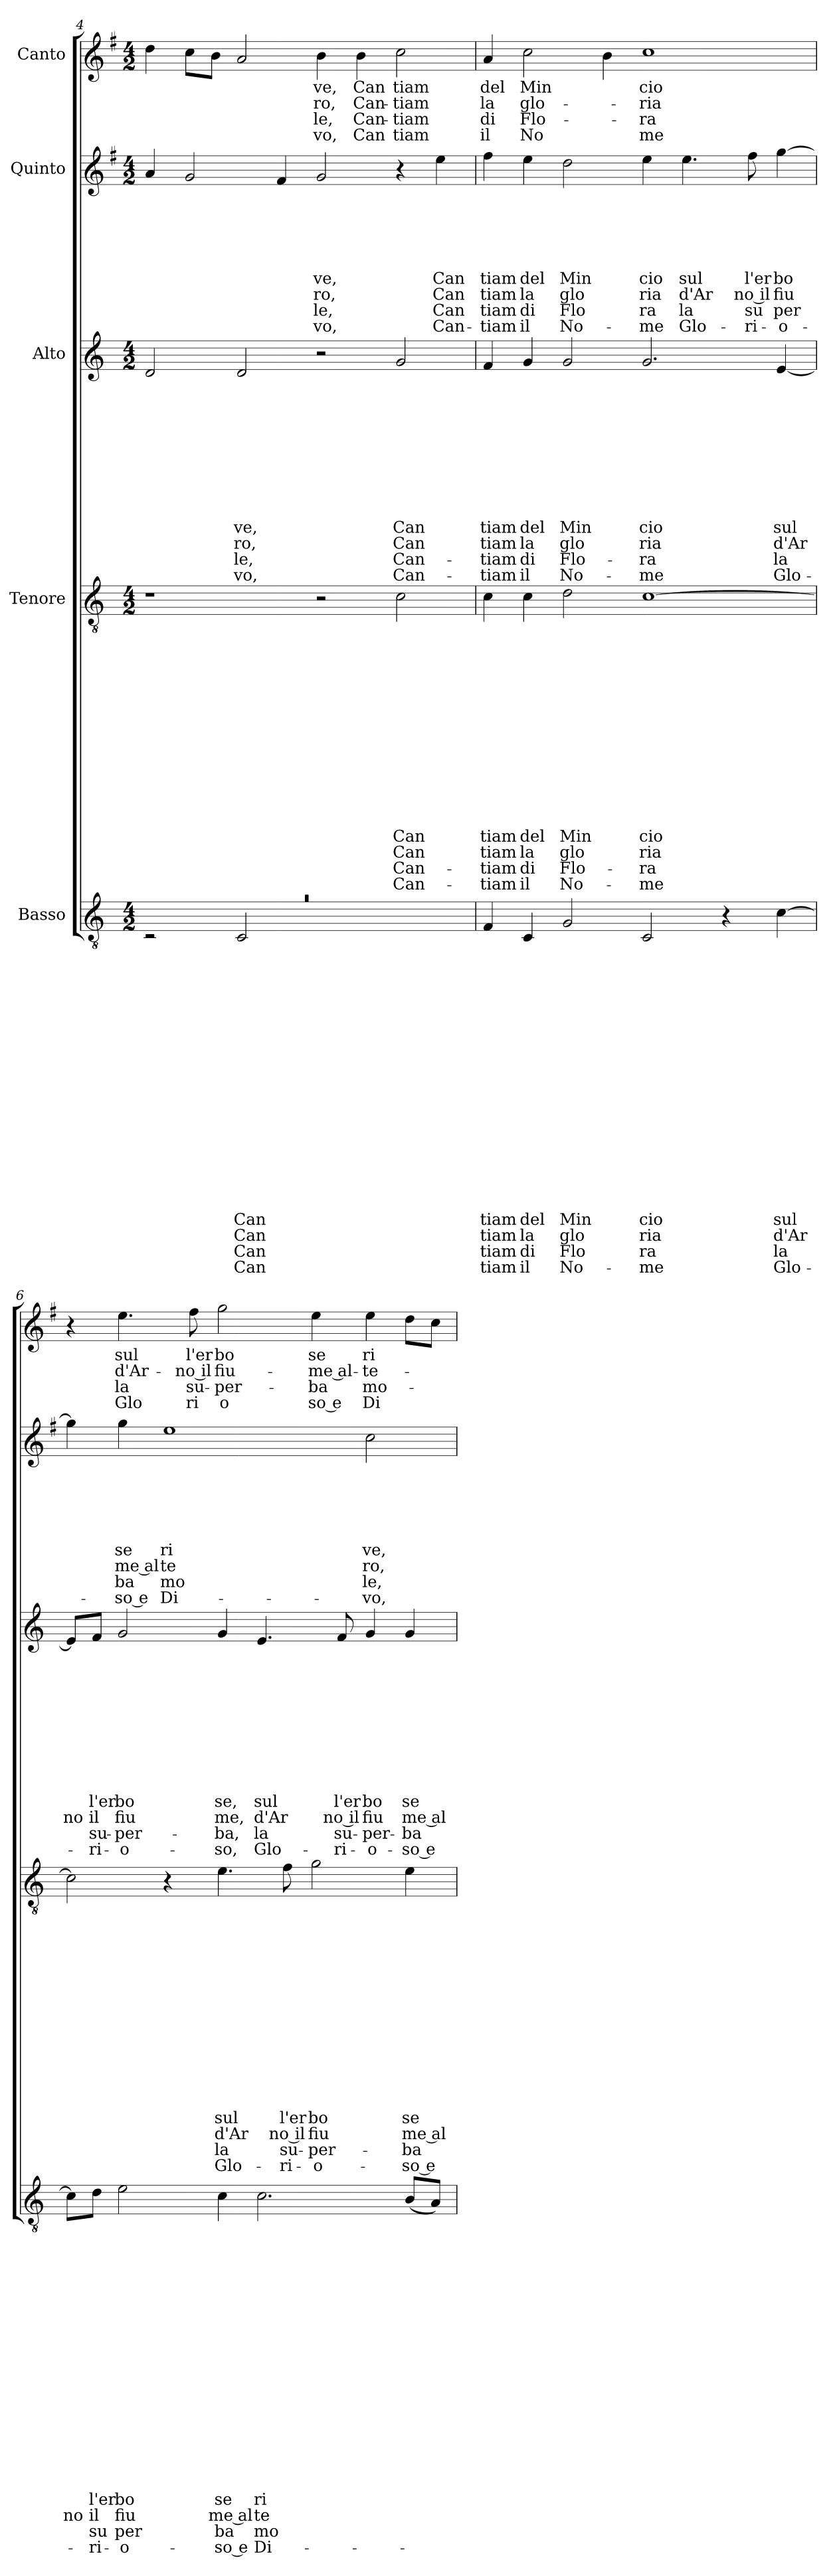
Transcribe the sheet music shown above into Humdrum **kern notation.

**kern	**text	**text	**text	**text	**text	**text	**text	**text	**text	**text	**text	**text	**text	**text	**text	**text	**text	**text	**text	**text	**text	**kern	**text	**text	**text	**text	**text	**text	**text	**text	**text	**text	**text	**text	**text	**text	**text	**text	**text	**kern	**text	**text	**text	**text	**text	**text	**text	**text	**text	**text	**text	**text	**text	**kern	**text	**text	**text	**text	**text	**text	**text	**text	**text	**kern	**text	**text	**text	**text
*part5	*part5	*part5	*part5	*part5	*part5	*part5	*part5	*part5	*part5	*part5	*part5	*part5	*part5	*part5	*part5	*part5	*part5	*part5	*part5	*part5	*part5	*part4	*part4	*part4	*part4	*part4	*part4	*part4	*part4	*part4	*part4	*part4	*part4	*part4	*part4	*part4	*part4	*part4	*part4	*part3	*part3	*part3	*part3	*part3	*part3	*part3	*part3	*part3	*part3	*part3	*part3	*part3	*part3	*part2	*part2	*part2	*part2	*part2	*part2	*part2	*part2	*part2	*part2	*part1	*part1	*part1	*part1	*part1
*staff5	*staff5	*staff5	*staff5	*staff5	*staff5	*staff5	*staff5	*staff5	*staff5	*staff5	*staff5	*staff5	*staff5	*staff5	*staff5	*staff5	*staff5	*staff5	*staff5	*staff5	*staff5	*staff4	*staff4	*staff4	*staff4	*staff4	*staff4	*staff4	*staff4	*staff4	*staff4	*staff4	*staff4	*staff4	*staff4	*staff4	*staff4	*staff4	*staff4	*staff3	*staff3	*staff3	*staff3	*staff3	*staff3	*staff3	*staff3	*staff3	*staff3	*staff3	*staff3	*staff3	*staff3	*staff2	*staff2	*staff2	*staff2	*staff2	*staff2	*staff2	*staff2	*staff2	*staff2	*staff1	*staff1	*staff1	*staff1	*staff1
*I"Basso	*	*	*	*	*	*	*	*	*	*	*	*	*	*	*	*	*	*	*	*	*	*I"Tenore	*	*	*	*	*	*	*	*	*	*	*	*	*	*	*	*	*	*I"Alto	*	*	*	*	*	*	*	*	*	*	*	*	*	*I"Quinto	*	*	*	*	*	*	*	*	*	*I"Canto	*	*	*	*
!!LO:LB:g=z
*clefGv2	*	*	*	*	*	*	*	*	*	*	*	*	*	*	*	*	*	*	*	*	*	*clefGv2	*	*	*	*	*	*	*	*	*	*	*	*	*	*	*	*	*	*clefG2	*	*	*	*	*	*	*	*	*	*	*	*	*	*clefG2	*	*	*	*	*	*	*	*	*	*clefG2	*	*	*	*
*	*	*	*	*	*	*	*	*	*	*	*	*	*	*	*	*	*	*	*	*	*	*	*	*	*	*	*	*	*	*	*	*	*	*	*	*	*	*	*	*	*	*	*	*	*	*	*	*	*	*	*	*	*	*ITrd-3c-5	*	*	*	*	*	*	*	*	*	*ITrd-3c-5	*	*	*	*
*k[]	*	*	*	*	*	*	*	*	*	*	*	*	*	*	*	*	*	*	*	*	*	*k[]	*	*	*	*	*	*	*	*	*	*	*	*	*	*	*	*	*	*k[]	*	*	*	*	*	*	*	*	*	*	*	*	*	*k[]	*	*	*	*	*	*	*	*	*	*k[]	*	*	*	*
*C:	*	*	*	*	*	*	*	*	*	*	*	*	*	*	*	*	*	*	*	*	*	*C:	*	*	*	*	*	*	*	*	*	*	*	*	*	*	*	*	*	*C:	*	*	*	*	*	*	*	*	*	*	*	*	*	*C:	*	*	*	*	*	*	*	*	*	*C:	*	*	*	*
*M4/2	*	*	*	*	*	*	*	*	*	*	*	*	*	*	*	*	*	*	*	*	*	*M4/2	*	*	*	*	*	*	*	*	*	*	*	*	*	*	*	*	*	*M4/2	*	*	*	*	*	*	*	*	*	*	*	*	*	*M4/2	*	*	*	*	*	*	*	*	*	*M4/2	*	*	*	*
=4	=4	=4	=4	=4	=4	=4	=4	=4	=4	=4	=4	=4	=4	=4	=4	=4	=4	=4	=4	=4	=4	=4	=4	=4	=4	=4	=4	=4	=4	=4	=4	=4	=4	=4	=4	=4	=4	=4	=4	=4	=4	=4	=4	=4	=4	=4	=4	=4	=4	=4	=4	=4	=4	=4	=4	=4	=4	=4	=4	=4	=4	=4	=4	=4	=4	=4	=4	=4
!LO:N:vis=1	!	!	!	!	!	!	!	!	!	!	!	!	!	!	!	!	!	!	!	!	!	!	!	!	!	!	!	!	!	!	!	!	!	!	!	!	!	!	!	!	!	!	!	!	!	!	!	!	!	!	!	!	!	!	!	!	!	!	!	!	!	!	!	!	!	!	!	!
*^	*	*	*	*	*	*	*	*	*	*	*	*	*	*	*	*	*	*	*	*	*	*	*	*	*	*	*	*	*	*	*	*	*	*	*	*	*	*	*	*	*	*	*	*	*	*	*	*	*	*	*	*	*	*	*	*	*	*	*	*	*	*	*	*	*	*	*	*
0ra	2rC	.	.	.	.	.	.	.	.	.	.	.	.	.	.	.	.	.	.	.	.	.	1r	.	.	.	.	.	.	.	.	.	.	.	.	.	.	.	.	.	2d/	.	.	.	.	.	.	.	.	.	.	.	.	.	4dd/	.	.	.	.	.	.	.	.	.	4gg\	.	.	.	.
.	.	.	.	.	.	.	.	.	.	.	.	.	.	.	.	.	.	.	.	.	.	.	.	.	.	.	.	.	.	.	.	.	.	.	.	.	.	.	.	.	.	.	.	.	.	.	.	.	.	.	.	.	.	.	2cc/	.	.	.	.	.	.	.	.	.	8ff\L	.	.	.	.
.	.	.	.	.	.	.	.	.	.	.	.	.	.	.	.	.	.	.	.	.	.	.	.	.	.	.	.	.	.	.	.	.	.	.	.	.	.	.	.	.	.	.	.	.	.	.	.	.	.	.	.	.	.	.	.	.	.	.	.	.	.	.	.	.	8ee\J	.	.	.	.
!	!	!	!	!	!	!	!	!	!	!	!	!	!	!	!	!	!	!	!LO:LY:b	!LO:LY:b	!LO:LY:b	!LO:LY:b	!	!	!	!	!	!	!	!	!	!	!	!	!	!	!	!	!	!	!	!	!	!	!	!	!	!	!	!	!LO:LY:b	!LO:LY:b	!LO:LY:b	!LO:LY:b	!	!	!	!	!	!	!	!	!	!	!	!	!	!	!
.	2C/	.	.	.	.	.	.	.	.	.	.	.	.	.	.	.	.	.	Can	Can	Can	Can-	.	.	.	.	.	.	.	.	.	.	.	.	.	.	.	.	.	.	2d/	.	.	.	.	.	.	.	.	.	ve,	ro,	-le,	-vo,	.	.	.	.	.	.	.	.	.	.	2dd/	.	.	.	.
.	.	.	.	.	.	.	.	.	.	.	.	.	.	.	.	.	.	.	.	.	.	.	.	.	.	.	.	.	.	.	.	.	.	.	.	.	.	.	.	.	.	.	.	.	.	.	.	.	.	.	.	.	.	.	4b/	.	.	.	.	.	.	.	.	.	.	.	.	.	.
!	!	!	!	!	!	!	!	!	!	!	!	!	!	!	!	!	!	!	!	!	!	!	!	!	!	!	!	!	!	!	!	!	!	!	!	!	!	!	!	!	!	!	!	!	!	!	!	!	!	!	!	!	!	!	!	!	!	!	!	!	!LO:LY:b	!LO:LY:b	!LO:LY:b	!LO:LY:b	!	!LO:LY:b	!LO:LY:b	!LO:LY:b	!LO:LY:b
.	1ryy	.	.	.	.	.	.	.	.	.	.	.	.	.	.	.	.	.	.	.	.	.	2r	.	.	.	.	.	.	.	.	.	.	.	.	.	.	.	.	.	2r	.	.	.	.	.	.	.	.	.	.	.	.	.	2cc/	.	.	.	.	.	-ve,	ro,	le,	vo,	4ee\	-ve,	ro,	le,	vo,
!	!	!	!	!	!	!	!	!	!	!	!	!	!	!	!	!	!	!	!	!	!	!	!	!	!	!	!	!	!	!	!	!	!	!	!	!	!	!	!	!	!	!	!	!	!	!	!	!	!	!	!	!	!	!	!	!	!	!	!	!	!	!	!	!	!	!LO:LY:b	!LO:LY:b	!LO:LY:b	!LO:LY:b
.	.	.	.	.	.	.	.	.	.	.	.	.	.	.	.	.	.	.	.	.	.	.	.	.	.	.	.	.	.	.	.	.	.	.	.	.	.	.	.	.	.	.	.	.	.	.	.	.	.	.	.	.	.	.	.	.	.	.	.	.	.	.	.	.	4ee\	Can	Can-	Can-	Can
!	!	!	!	!	!	!	!	!	!	!	!	!	!	!	!	!	!	!	!	!	!	!	!	!	!	!	!	!	!	!	!	!	!	!	!	!	!LO:LY:b	!LO:LY:b	!LO:LY:b	!LO:LY:b	!	!	!	!	!	!	!	!	!	!	!LO:LY:b	!LO:LY:b	!LO:LY:b	!LO:LY:b	!	!	!	!	!	!	!	!	!	!	!	!LO:LY:b	!LO:LY:b	!LO:LY:b	!LO:LY:b
.	.	.	.	.	.	.	.	.	.	.	.	.	.	.	.	.	.	.	.	.	.	.	2c\	.	.	.	.	.	.	.	.	.	.	.	.	.	Can	Can	Can-	Can-	2g/	.	.	.	.	.	.	.	.	.	Can	Can	Can-	Can-	4r	.	.	.	.	.	.	.	.	.	2ff\	tiam	-tiam	-tiam	tiam
!	!	!	!	!	!	!	!	!	!	!	!	!	!	!	!	!	!	!	!	!	!	!	!	!	!	!	!	!	!	!	!	!	!	!	!	!	!	!	!	!	!	!	!	!	!	!	!	!	!	!	!	!	!	!	!	!	!	!	!	!	!LO:LY:b	!LO:LY:b	!LO:LY:b	!LO:LY:b	!	!	!	!	!
.	.	.	.	.	.	.	.	.	.	.	.	.	.	.	.	.	.	.	.	.	.	.	.	.	.	.	.	.	.	.	.	.	.	.	.	.	.	.	.	.	.	.	.	.	.	.	.	.	.	.	.	.	.	.	4aa\	.	.	.	.	.	Can	Can	Can	Can-	.	.	.	.	.
*v	*v	*	*	*	*	*	*	*	*	*	*	*	*	*	*	*	*	*	*	*	*	*	*	*	*	*	*	*	*	*	*	*	*	*	*	*	*	*	*	*	*	*	*	*	*	*	*	*	*	*	*	*	*	*	*	*	*	*	*	*	*	*	*	*	*	*	*	*	*
=5	=5	=5	=5	=5	=5	=5	=5	=5	=5	=5	=5	=5	=5	=5	=5	=5	=5	=5	=5	=5	=5	=5	=5	=5	=5	=5	=5	=5	=5	=5	=5	=5	=5	=5	=5	=5	=5	=5	=5	=5	=5	=5	=5	=5	=5	=5	=5	=5	=5	=5	=5	=5	=5	=5	=5	=5	=5	=5	=5	=5	=5	=5	=5	=5	=5	=5	=5	=5
!	!	!	!	!	!	!	!	!	!	!	!	!	!	!	!	!	!	!LO:LY:b	!LO:LY:b	!LO:LY:b	!LO:LY:b	!	!	!	!	!	!	!	!	!	!	!	!	!	!	!LO:LY:b	!LO:LY:b	!LO:LY:b	!LO:LY:b	!	!	!	!	!	!	!	!	!	!	!LO:LY:b	!LO:LY:b	!LO:LY:b	!LO:LY:b	!	!	!	!	!	!	!LO:LY:b	!LO:LY:b	!LO:LY:b	!LO:LY:b	!	!LO:LY:b	!LO:LY:b	!LO:LY:b	!LO:LY:b
4F/	.	.	.	.	.	.	.	.	.	.	.	.	.	.	.	.	.	tiam	tiam	tiam	-tiam	4c\	.	.	.	.	.	.	.	.	.	.	.	.	.	tiam	tiam	-tiam	-tiam	4f/	.	.	.	.	.	.	.	.	.	tiam	tiam	-tiam	-tiam	4bb\	.	.	.	.	.	tiam	tiam	tiam	-tiam	4dd/	del	la	di	il
!	!	!	!	!	!	!	!	!	!	!	!	!	!	!	!	!	!	!LO:LY:b	!LO:LY:b	!LO:LY:b	!LO:LY:b	!	!	!	!	!	!	!	!	!	!	!	!	!	!	!LO:LY:b	!LO:LY:b	!LO:LY:b	!LO:LY:b	!	!	!	!	!	!	!	!	!	!	!LO:LY:b	!LO:LY:b	!LO:LY:b	!LO:LY:b	!	!	!	!	!	!	!LO:LY:b	!LO:LY:b	!LO:LY:b	!LO:LY:b	!	!LO:LY:b	!LO:LY:b	!LO:LY:b	!LO:LY:b
4C/	.	.	.	.	.	.	.	.	.	.	.	.	.	.	.	.	.	del	la	di	il	4c\	.	.	.	.	.	.	.	.	.	.	.	.	.	del	la	di	il	4g/	.	.	.	.	.	.	.	.	.	del	la	di	il	4aa\	.	.	.	.	.	del	la	di	il	2ff\	Min	glo-	Flo-	No
!	!	!	!	!	!	!	!	!	!	!	!	!	!	!	!	!	!	!LO:LY:b	!LO:LY:b	!LO:LY:b	!LO:LY:b	!	!	!	!	!	!	!	!	!	!	!	!	!	!	!LO:LY:b	!LO:LY:b	!LO:LY:b	!LO:LY:b	!	!	!	!	!	!	!	!	!	!	!LO:LY:b	!LO:LY:b	!LO:LY:b	!LO:LY:b	!	!	!	!	!	!	!LO:LY:b	!LO:LY:b	!LO:LY:b	!LO:LY:b	!	!	!	!	!
2G/	.	.	.	.	.	.	.	.	.	.	.	.	.	.	.	.	.	Min	glo	Flo	No-	2d\	.	.	.	.	.	.	.	.	.	.	.	.	.	Min	glo	Flo-	No-	2g/	.	.	.	.	.	.	.	.	.	Min	glo	Flo-	No-	2gg\	.	.	.	.	.	Min	glo	Flo	No-	.	.	.	.	.
.	.	.	.	.	.	.	.	.	.	.	.	.	.	.	.	.	.	.	.	.	.	.	.	.	.	.	.	.	.	.	.	.	.	.	.	.	.	.	.	.	.	.	.	.	.	.	.	.	.	.	.	.	.	.	.	.	.	.	.	.	.	.	.	4ee\	.	.	.	.
!	!	!	!	!	!	!	!	!	!	!	!	!	!	!	!	!	!	!LO:LY:b	!LO:LY:b	!LO:LY:b	!LO:LY:b	!	!	!	!	!	!	!	!	!	!	!	!	!	!	!LO:LY:b	!LO:LY:b	!LO:LY:b	!LO:LY:b	!	!	!	!	!	!	!	!	!	!	!LO:LY:b	!LO:LY:b	!LO:LY:b	!LO:LY:b	!	!	!	!	!	!	!LO:LY:b	!LO:LY:b	!LO:LY:b	!LO:LY:b	!	!LO:LY:b	!LO:LY:b	!LO:LY:b	!LO:LY:b
2C/	.	.	.	.	.	.	.	.	.	.	.	.	.	.	.	.	.	cio	ria	ra	-me	[>1c	.	.	.	.	.	.	.	.	.	.	.	.	.	cio	ria	-ra	-me	2.g/	.	.	.	.	.	.	.	.	.	cio	ria	-ra	-me	4aa\	.	.	.	.	.	cio	ria	ra	-me	1ff	cio	-ria	-ra	me
!	!	!	!	!	!	!	!	!	!	!	!	!	!	!	!	!	!	!	!	!	!	!	!	!	!	!	!	!	!	!	!	!	!	!	!	!	!	!	!	!	!	!	!	!	!	!	!	!	!	!	!	!	!	!	!	!	!	!	!	!LO:LY:b	!LO:LY:b	!LO:LY:b	!LO:LY:b	!	!	!	!	!
.	.	.	.	.	.	.	.	.	.	.	.	.	.	.	.	.	.	.	.	.	.	.	.	.	.	.	.	.	.	.	.	.	.	.	.	.	.	.	.	.	.	.	.	.	.	.	.	.	.	.	.	.	.	4.aa\	.	.	.	.	.	sul	d'Ar	la	Glo-	.	.	.	.	.
4r	.	.	.	.	.	.	.	.	.	.	.	.	.	.	.	.	.	.	.	.	.	.	.	.	.	.	.	.	.	.	.	.	.	.	.	.	.	.	.	.	.	.	.	.	.	.	.	.	.	.	.	.	.	.	.	.	.	.	.	.	.	.	.	.	.	.	.	.
!	!	!	!	!	!	!	!	!	!	!	!	!	!	!	!	!	!	!	!	!	!	!	!	!	!	!	!	!	!	!	!	!	!	!	!	!	!	!	!	!	!	!	!	!	!	!	!	!	!	!	!	!	!	!	!	!	!	!	!	!LO:LY:b	!LO:LY:b	!LO:LY:b	!LO:LY:b	!	!	!	!	!
.	.	.	.	.	.	.	.	.	.	.	.	.	.	.	.	.	.	.	.	.	.	.	.	.	.	.	.	.	.	.	.	.	.	.	.	.	.	.	.	.	.	.	.	.	.	.	.	.	.	.	.	.	.	8bb\	.	.	.	.	.	l'er	no il	su	-ri-	.	.	.	.	.
!	!	!	!	!	!	!	!	!	!	!	!	!	!	!	!	!	!	!LO:LY:b	!LO:LY:b	!LO:LY:b	!LO:LY:b	!	!	!	!	!	!	!	!	!	!	!	!	!	!	!	!	!	!	!	!	!	!	!	!	!	!	!	!	!LO:LY:b	!LO:LY:b	!LO:LY:b	!LO:LY:b	!	!	!	!	!	!	!LO:LY:b	!LO:LY:b	!LO:LY:b	!LO:LY:b	!	!	!	!	!
[>4c\	.	.	.	.	.	.	.	.	.	.	.	.	.	.	.	.	.	sul	d'Ar	la	Glo-	.	.	.	.	.	.	.	.	.	.	.	.	.	.	.	.	.	.	[<4e/	.	.	.	.	.	.	.	.	.	sul	d'Ar	la	Glo-	[>4ccc\	.	.	.	.	.	bo	fiu	per	-o-	.	.	.	.	.
=6	=6	=6	=6	=6	=6	=6	=6	=6	=6	=6	=6	=6	=6	=6	=6	=6	=6	=6	=6	=6	=6	=6	=6	=6	=6	=6	=6	=6	=6	=6	=6	=6	=6	=6	=6	=6	=6	=6	=6	=6	=6	=6	=6	=6	=6	=6	=6	=6	=6	=6	=6	=6	=6	=6	=6	=6	=6	=6	=6	=6	=6	=6	=6	=6	=6	=6	=6	=6
!	!	!	!	!	!	!	!	!	!	!	!	!	!	!	!	!	!	!	!LO:LY:b	!	!	!	!	!	!	!	!	!	!	!	!	!	!	!	!	!	!	!	!	!	!	!	!	!	!	!	!	!	!	!	!LO:LY:b	!	!	!	!	!	!	!	!	!	!	!	!	!	!	!	!	!
8c\L]	.	.	.	.	.	.	.	.	.	.	.	.	.	.	.	.	.	.	no	.	.	2c\]	.	.	.	.	.	.	.	.	.	.	.	.	.	.	.	.	.	8e/L]	.	.	.	.	.	.	.	.	.	.	no	.	.	4ccc\]	.	.	.	.	.	.	.	.	.	4r	.	.	.	.
!	!	!	!	!	!	!	!	!	!	!	!	!	!	!	!	!	!	!LO:LY:b	!LO:LY:b	!LO:LY:b	!LO:LY:b	!	!	!	!	!	!	!	!	!	!	!	!	!	!	!	!	!	!	!	!	!	!	!	!	!	!	!	!	!LO:LY:b	!LO:LY:b	!LO:LY:b	!LO:LY:b	!	!	!	!	!	!	!	!	!	!	!	!	!	!	!
8d\J	.	.	.	.	.	.	.	.	.	.	.	.	.	.	.	.	.	l'er	il	su	-ri-	.	.	.	.	.	.	.	.	.	.	.	.	.	.	.	.	.	.	8f/J	.	.	.	.	.	.	.	.	.	l'er	il	su-	-ri-	.	.	.	.	.	.	.	.	.	.	.	.	.	.	.
!	!	!	!	!	!	!	!	!	!	!	!	!	!	!	!	!	!	!LO:LY:b	!LO:LY:b	!LO:LY:b	!LO:LY:b	!	!	!	!	!	!	!	!	!	!	!	!	!	!	!	!	!	!	!	!	!	!	!	!	!	!	!	!	!LO:LY:b	!LO:LY:b	!LO:LY:b	!LO:LY:b	!	!	!	!	!	!	!LO:LY:b	!LO:LY:b	!LO:LY:b	!LO:LY:b	!	!LO:LY:b	!LO:LY:b	!LO:LY:b	!LO:LY:b
2e\	.	.	.	.	.	.	.	.	.	.	.	.	.	.	.	.	.	bo	fiu	per	-o-	.	.	.	.	.	.	.	.	.	.	.	.	.	.	.	.	.	.	2g/	.	.	.	.	.	.	.	.	.	bo	fiu	-per-	-o-	4ccc\	.	.	.	.	.	se	me al	ba	-so e	4.aa\	sul	d'Ar-	la	Glo
!	!	!	!	!	!	!	!	!	!	!	!	!	!	!	!	!	!	!	!	!	!	!	!	!	!	!	!	!	!	!	!	!	!	!	!	!	!	!	!	!	!	!	!	!	!	!	!	!	!	!	!	!	!	!	!	!	!	!	!	!LO:LY:b	!LO:LY:b	!LO:LY:b	!LO:LY:b	!	!	!	!	!
.	.	.	.	.	.	.	.	.	.	.	.	.	.	.	.	.	.	.	.	.	.	4r	.	.	.	.	.	.	.	.	.	.	.	.	.	.	.	.	.	.	.	.	.	.	.	.	.	.	.	.	.	.	.	1aa	.	.	.	.	.	ri	te	mo	Di-	.	.	.	.	.
!	!	!	!	!	!	!	!	!	!	!	!	!	!	!	!	!	!	!	!	!	!	!	!	!	!	!	!	!	!	!	!	!	!	!	!	!	!	!	!	!	!	!	!	!	!	!	!	!	!	!	!	!	!	!	!	!	!	!	!	!	!	!	!	!	!LO:LY:b	!LO:LY:b	!LO:LY:b	!LO:LY:b
.	.	.	.	.	.	.	.	.	.	.	.	.	.	.	.	.	.	.	.	.	.	.	.	.	.	.	.	.	.	.	.	.	.	.	.	.	.	.	.	.	.	.	.	.	.	.	.	.	.	.	.	.	.	.	.	.	.	.	.	.	.	.	.	8bb\	l'er	-no il	su-	ri
!	!	!	!	!	!	!	!	!	!	!	!	!	!	!	!	!	!	!LO:LY:b	!LO:LY:b	!LO:LY:b	!LO:LY:b	!	!	!	!	!	!	!	!	!	!	!	!	!	!	!LO:LY:b	!LO:LY:b	!LO:LY:b	!LO:LY:b	!	!	!	!	!	!	!	!	!	!	!LO:LY:b	!LO:LY:b	!LO:LY:b	!LO:LY:b	!	!	!	!	!	!	!	!	!	!	!	!LO:LY:b	!LO:LY:b	!LO:LY:b	!LO:LY:b
4c\	.	.	.	.	.	.	.	.	.	.	.	.	.	.	.	.	.	se	me al	ba	-so e	4.e\	.	.	.	.	.	.	.	.	.	.	.	.	.	sul	d'Ar	la	Glo-	4g/	.	.	.	.	.	.	.	.	.	se,	me,	-ba,	-so,	.	.	.	.	.	.	.	.	.	.	2ccc\	bo	fiu-	-per-	o
!	!	!	!	!	!	!	!	!	!	!	!	!	!	!	!	!	!	!LO:LY:b	!LO:LY:b	!LO:LY:b	!LO:LY:b	!	!	!	!	!	!	!	!	!	!	!	!	!	!	!	!	!	!	!	!	!	!	!	!	!	!	!	!	!LO:LY:b	!LO:LY:b	!LO:LY:b	!LO:LY:b	!	!	!	!	!	!	!	!	!	!	!	!	!	!	!
2.c\	.	.	.	.	.	.	.	.	.	.	.	.	.	.	.	.	.	ri	te	mo	Di-	.	.	.	.	.	.	.	.	.	.	.	.	.	.	.	.	.	.	4.e/	.	.	.	.	.	.	.	.	.	sul	d'Ar	la	Glo-	.	.	.	.	.	.	.	.	.	.	.	.	.	.	.
!	!	!	!	!	!	!	!	!	!	!	!	!	!	!	!	!	!	!	!	!	!	!	!	!	!	!	!	!	!	!	!	!	!	!	!	!LO:LY:b	!LO:LY:b	!LO:LY:b	!LO:LY:b	!	!	!	!	!	!	!	!	!	!	!	!	!	!	!	!	!	!	!	!	!	!	!	!	!	!	!	!	!
.	.	.	.	.	.	.	.	.	.	.	.	.	.	.	.	.	.	.	.	.	.	8f\	.	.	.	.	.	.	.	.	.	.	.	.	.	l'er	no il	su-	-ri-	.	.	.	.	.	.	.	.	.	.	.	.	.	.	.	.	.	.	.	.	.	.	.	.	.	.	.	.	.
!	!	!	!	!	!	!	!	!	!	!	!	!	!	!	!	!	!	!	!	!	!	!	!	!	!	!	!	!	!	!	!	!	!	!	!	!LO:LY:b	!LO:LY:b	!LO:LY:b	!LO:LY:b	!	!	!	!	!	!	!	!	!	!	!	!	!	!	!	!	!	!	!	!	!	!	!	!	!	!LO:LY:b	!LO:LY:b	!LO:LY:b	!LO:LY:b
.	.	.	.	.	.	.	.	.	.	.	.	.	.	.	.	.	.	.	.	.	.	2g\	.	.	.	.	.	.	.	.	.	.	.	.	.	bo	fiu	-per-	-o-	.	.	.	.	.	.	.	.	.	.	.	.	.	.	.	.	.	.	.	.	.	.	.	.	4aa\	se	-me al-	-ba	so e
!	!	!	!	!	!	!	!	!	!	!	!	!	!	!	!	!	!	!	!	!	!	!	!	!	!	!	!	!	!	!	!	!	!	!	!	!	!	!	!	!	!	!	!	!	!	!	!	!	!	!LO:LY:b	!LO:LY:b	!LO:LY:b	!LO:LY:b	!	!	!	!	!	!	!	!	!	!	!	!	!	!	!
.	.	.	.	.	.	.	.	.	.	.	.	.	.	.	.	.	.	.	.	.	.	.	.	.	.	.	.	.	.	.	.	.	.	.	.	.	.	.	.	8f/	.	.	.	.	.	.	.	.	.	l'er	no il	su-	-ri-	.	.	.	.	.	.	.	.	.	.	.	.	.	.	.
!	!	!	!	!	!	!	!	!	!	!	!	!	!	!	!	!	!	!	!	!	!	!	!	!	!	!	!	!	!	!	!	!	!	!	!	!	!	!	!	!	!	!	!	!	!	!	!	!	!	!LO:LY:b	!LO:LY:b	!LO:LY:b	!LO:LY:b	!	!	!	!	!	!	!LO:LY:b	!LO:LY:b	!LO:LY:b	!LO:LY:b	!	!LO:LY:b	!LO:LY:b	!LO:LY:b	!LO:LY:b
.	.	.	.	.	.	.	.	.	.	.	.	.	.	.	.	.	.	.	.	.	.	.	.	.	.	.	.	.	.	.	.	.	.	.	.	.	.	.	.	4g/	.	.	.	.	.	.	.	.	.	bo	fiu	-per-	-o-	2ff\	.	.	.	.	.	ve,	ro,	le,	-vo,	4aa\	ri	-te-	mo-	Di
!	!	!	!	!	!	!	!	!	!	!	!	!	!	!	!	!	!	!	!	!	!	!	!	!	!	!	!	!	!	!	!	!	!	!	!	!LO:LY:b	!LO:LY:b	!LO:LY:b	!LO:LY:b	!	!	!	!	!	!	!	!	!	!	!LO:LY:b	!LO:LY:b	!LO:LY:b	!LO:LY:b	!	!	!	!	!	!	!	!	!	!	!	!	!	!	!
(>8B/L	.	.	.	.	.	.	.	.	.	.	.	.	.	.	.	.	.	.	.	.	.	4e\	.	.	.	.	.	.	.	.	.	.	.	.	.	se	me al	-ba	-so e	4g/	.	.	.	.	.	.	.	.	.	se	me al	-ba	-so e	.	.	.	.	.	.	.	.	.	.	8gg\L	.	.	.	.
8A/J)	.	.	.	.	.	.	.	.	.	.	.	.	.	.	.	.	.	.	.	.	.	.	.	.	.	.	.	.	.	.	.	.	.	.	.	.	.	.	.	.	.	.	.	.	.	.	.	.	.	.	.	.	.	.	.	.	.	.	.	.	.	.	.	8ff\J	.	.	.	.
=	=	=	=	=	=	=	=	=	=	=	=	=	=	=	=	=	=	=	=	=	=	=	=	=	=	=	=	=	=	=	=	=	=	=	=	=	=	=	=	=	=	=	=	=	=	=	=	=	=	=	=	=	=	=	=	=	=	=	=	=	=	=	=	=	=	=	=	=
*-	*-	*-	*-	*-	*-	*-	*-	*-	*-	*-	*-	*-	*-	*-	*-	*-	*-	*-	*-	*-	*-	*-	*-	*-	*-	*-	*-	*-	*-	*-	*-	*-	*-	*-	*-	*-	*-	*-	*-	*-	*-	*-	*-	*-	*-	*-	*-	*-	*-	*-	*-	*-	*-	*-	*-	*-	*-	*-	*-	*-	*-	*-	*-	*-	*-	*-	*-	*-
